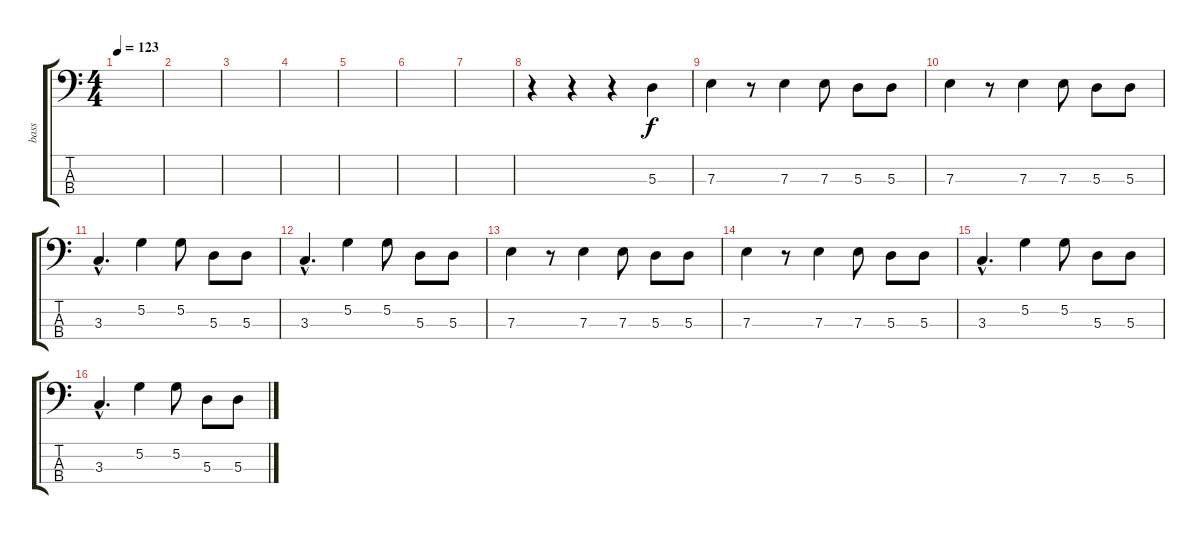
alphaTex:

\track ("bass" "bass") {instrument electricbasspick}
\staff {score tabs}
\tuning (G2 D2 A1 E1) {hide}
\ts (4 4)
\tempo 123
\clef f4
\ks c
|
|
|
|
|
|
|
r.4 r.4 r.4 5.3.4 |
7.3.4 r.8 7.3.4 7.3.8 5.3.8 5.3.8 |
7.3.4 r.8 7.3.4 7.3.8 5.3.8 5.3.8 |
3.3{hac}.4{d} 5.2.4 5.2.8 5.3.8 5.3.8 |
3.3{hac}.4{d} 5.2.4 5.2.8 5.3.8 5.3.8 |
7.3.4 r.8 7.3.4 7.3.8 5.3.8 5.3.8 |
7.3.4 r.8 7.3.4 7.3.8 5.3.8 5.3.8 |
3.3{hac}.4{d} 5.2.4 5.2.8 5.3.8 5.3.8 |
3.3{hac}.4{d} 5.2.4 5.2.8 5.3.8 5.3.8
